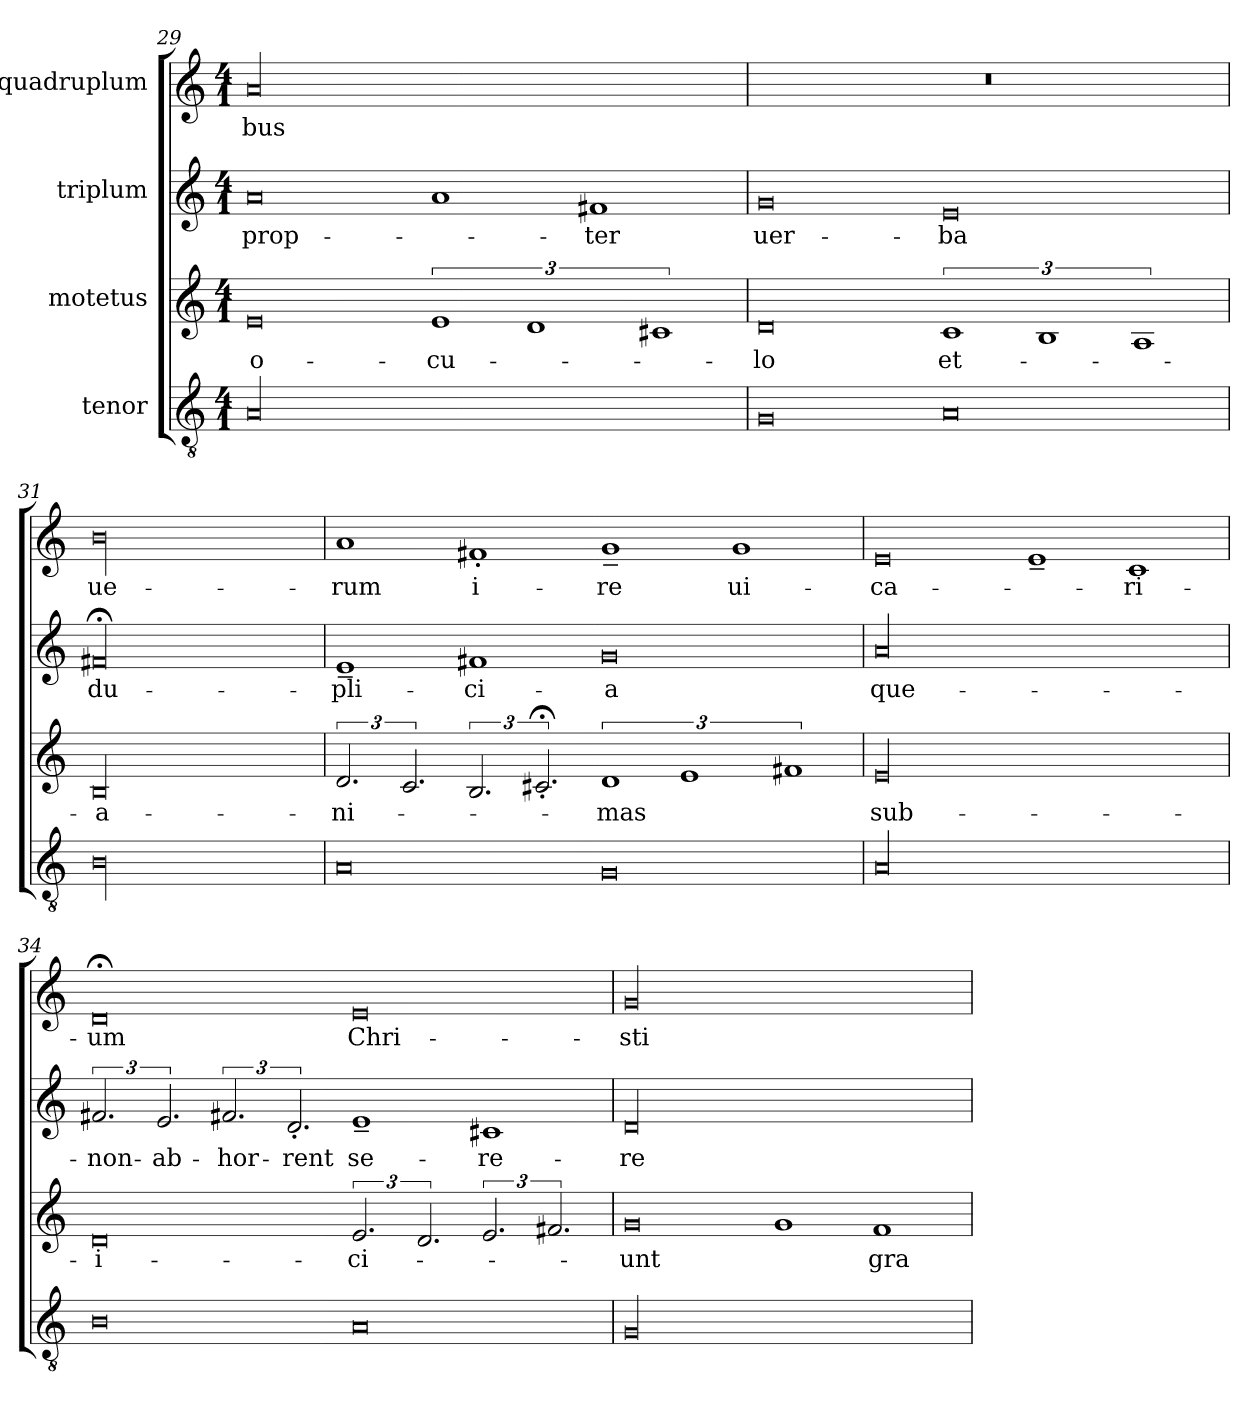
**kern	**kern	**text	**kern	**text	**kern	**text
*part4	*part3	*part3	*part2	*part2	*part1	*part1
*staff4	*staff3	*staff3	*staff2	*staff2	*staff1	*staff1
*I"tenor	*I"motetus	*	*I"triplum	*	*I"quadruplum	*
*clefGv2	*clefG2	*	*clefG2	*	*clefG2	*
*k[]	*k[]	*	*k[]	*	*k[]	*
*C:	*C:	*	*C:	*	*C:	*
*M4/1	*M4/1	*	*M4/1	*	*M4/1	*
=29	=29	=29	=29	=29	=29	=29
00A/	0e/	o-	0a/	prop-	00a/	-bus
.	3%2e/	-cu-	1a/	.	.	.
.	3%2d/	.	.	.	.	.
.	.	.	1f#X/	-ter	.	.
.	3%2c#X/	.	.	.	.	.
=30	=30	=30	=30	=30	=30	=30
0G/	0d/	-lo	0g/	uer-	00r	.
0A/	3%2c/	et-	0e/	-ba	.	.
.	3%2B/	.	.	.	.	.
.	3%2A/	.	.	.	.	.
=31	=31	=31	=31	=31	=31	=31
00B\	00B/	a-	00f#X;</	du-	00b\	ue-
=32	=32	=32	=32	=32	=32	=32
0A/	3.d/	-ni-	1e~/	-pli-	1a/	-rum
.	3.c/	.	.	.	.	.
.	3.B/	.	1f#X/	-ci-	1f#X'/	i-
.	3.c#X;<'/	.	.	.	.	.
0G/	3%2d/	-mas	0g/	-a	1g~/	-re
.	3%2e/	.	.	.	.	.
.	.	.	.	.	1g/	ui-
.	3%2f#X/	.	.	.	.	.
=33	=33	=33	=33	=33	=33	=33
00A/	00e/	sub-	00a/	que-	0e/	-ca-
.	.	.	.	.	1e~/	.
.	.	.	.	.	1c/	-ri-
!!LO:PB:g=z
=34	=34	=34	=34	=34	=34	=34
0B\	0d/	-i-	3.f#X/	non-	0d;</	-um
.	.	.	3.e/	ab-	.	.
.	.	.	3.f#X/	-hor-	.	.
.	.	.	3.d'/	-rent	.	.
0A/	3.e/	-ci-	1e~/	se-	0e/	Chri-
.	3.d/	.	.	.	.	.
.	3.e/	.	1c#X/	-re-	.	.
.	3.f#X/	.	.	.	.	.
=35	=35	=35	=35	=35	=35	=35
00G/	0g/	-unt	00d/	-re	00g/	-sti
.	1g/	.	.	.	.	.
.	1f/	gra-	.	.	.	.
=	=	=	=	=	=	=
*-	*-	*-	*-	*-	*-	*-
